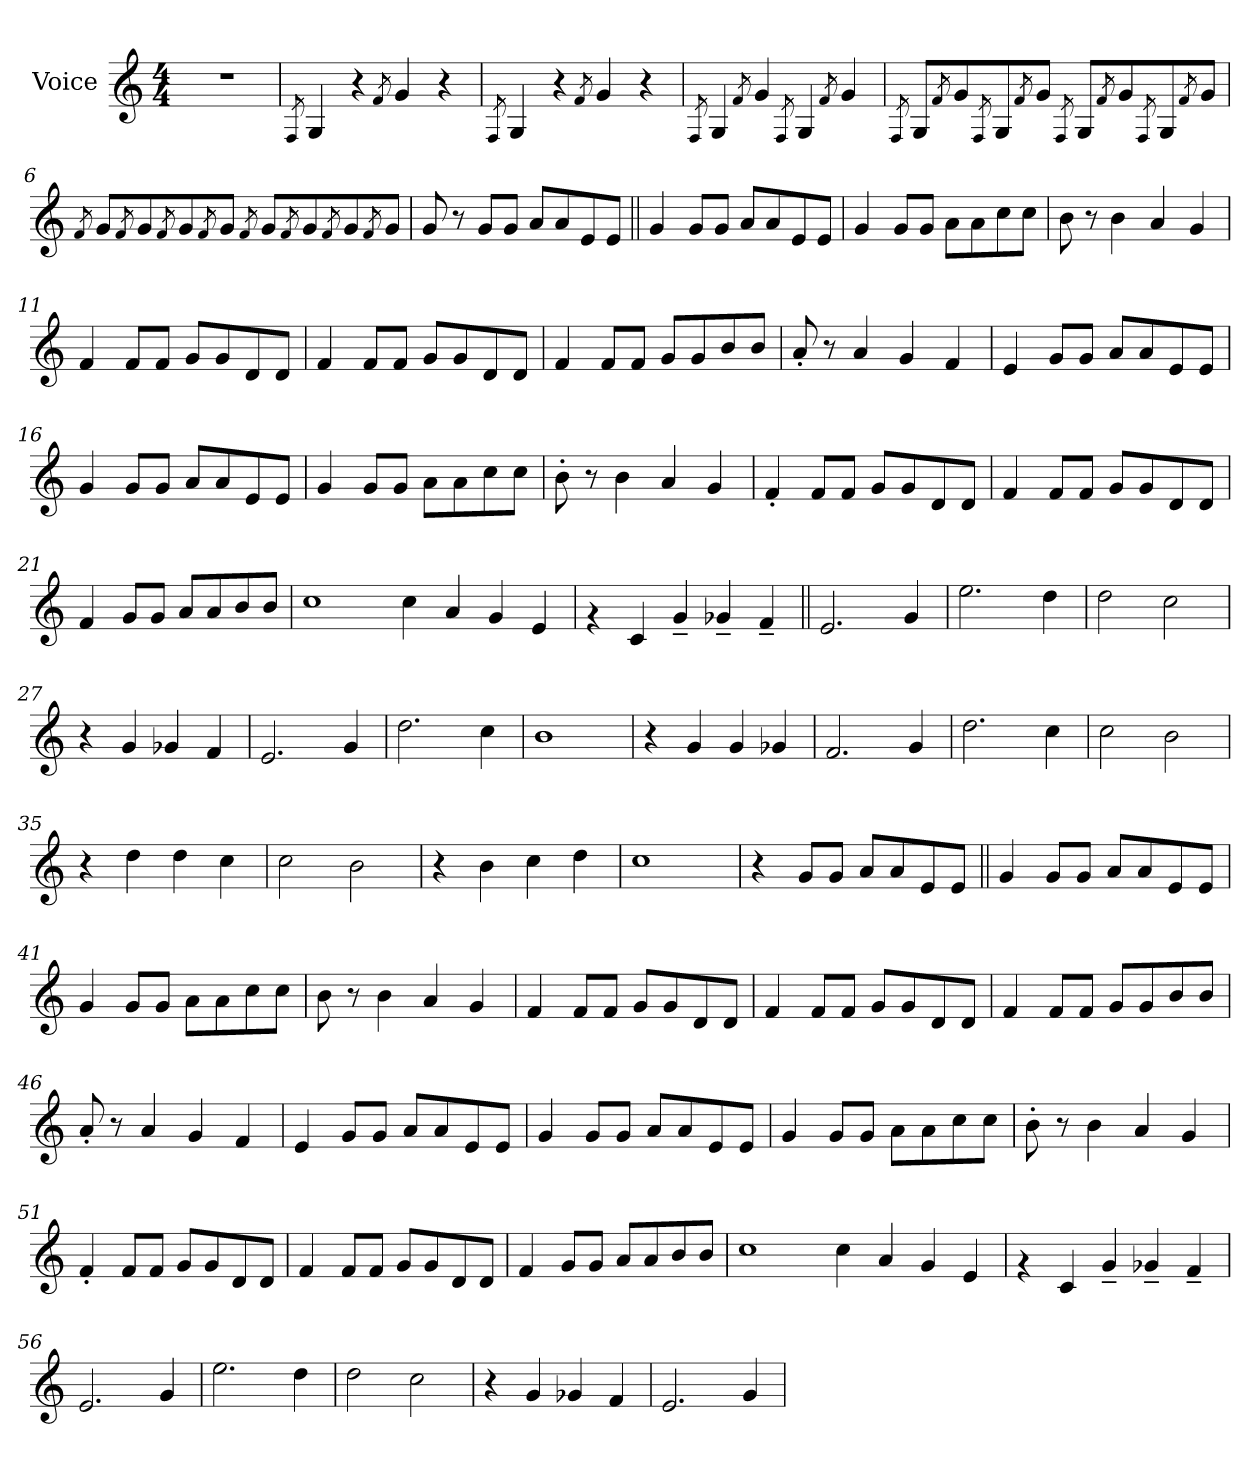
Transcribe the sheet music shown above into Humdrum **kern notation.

**kern
*part1
*staff1
*I"Voice
*I'Vc.
*clefG2
*k[]
*M4/4
*MM180
=1
1r
=2
8qF
4G!
4r
8qf
4g!
4r
=3
8qF
4G!
4r
8qf
4g!
4r
=4
8qF
4G!
8qf
4g!
8qF
4G!
8qf
4g!
=5
8qF
8G!L
8qf
8g!
8qF
8G!
8qf
8g!J
8qF
8G!L
8qf
8g!
8qF
8G!
8qf
8g!J
=6
8qf
8g!L
8qf
8g!
8qf
8g!
8qf
8g!J
8qf
8g!L
8qf
8g!
8qf
8g!
8qf
8g!J
=7
8g!
8r
8gL
8gJ
8aL
8a
8e
8eJ
=8||
4g
8gL
8gJ
8aL
8a
8e
8eJ
=9
4g
8gL
8gJ
8aL
8a
8cc
8ccJ
=10
8b
8r
4b
4a
4g
=11
4f
8fL
8fJ
8gL
8g
8d
8dJ
=12
4f
8fL
8fJ
8gL
8g
8d
8dJ
=13
4f
8fL
8fJ
8gL
8g
8b
8bJ
=14
8a'
8r
4a
4g
4f
=15
4e
8gL
8gJ
8aL
8a
8e
8eJ
=16
4g
8gL
8gJ
8aL
8a
8e
8eJ
=17
4g
8gL
8gJ
8aL
8a
8cc
8ccJ
=18
8b'
8r
4b
4a
4g
=19
4f'
8fL
8fJ
8gL
8g
8d
8dJ
=20
4f
8fL
8fJ
8gL
8g
8d
8dJ
=21
4f
8gL
8gJ
8aL
8a
8b
8bJ
=22
1cc
4cc!
4a!
4g!
4e!
=23
4rg
4c!
4g~
4g-X~
4f~
=24||
2.e
4g
=25
2.ee
4dd
=26
2dd
2cc
=27
4r
4g
4g-X
4f
=28
2.e
4g
=29
2.dd
4cc
=30
1b
=31
4r
4g
4g
4g-X
=32
2.f
4g
=33
2.dd
4cc
=34
2cc
2b
=35
4r
4dd
4dd
4cc
=36
2cc
2b
=37
4r
4b
4cc
4dd
=38
1cc
=39
4r
8gL
8gJ
8aL
8a
8e
8eJ
=40||
4g
8gL
8gJ
8aL
8a
8e
8eJ
=41
4g
8gL
8gJ
8aL
8a
8cc
8ccJ
=42
8b
8r
4b
4a
4g
=43
4f
8fL
8fJ
8gL
8g
8d
8dJ
=44
4f
8fL
8fJ
8gL
8g
8d
8dJ
=45
4f
8fL
8fJ
8gL
8g
8b
8bJ
=46
8a'
8r
4a
4g
4f
=47
4e
8gL
8gJ
8aL
8a
8e
8eJ
=48
4g
8gL
8gJ
8aL
8a
8e
8eJ
=49
4g
8gL
8gJ
8aL
8a
8cc
8ccJ
=50
8b'
8r
4b
4a
4g
=51
4f'
8fL
8fJ
8gL
8g
8d
8dJ
=52
4f
8fL
8fJ
8gL
8g
8d
8dJ
=53
4f
8gL
8gJ
8aL
8a
8b
8bJ
=54
1cc
4cc!
4a!
4g!
4e!
=55
4rg
4c!
4g~
4g-X~
4f~
=56
2.e
4g
=57
2.ee
4dd
=58
2dd
2cc
=59
4r
4g
4g-X
4f
=60
2.e
4g
=
*-
